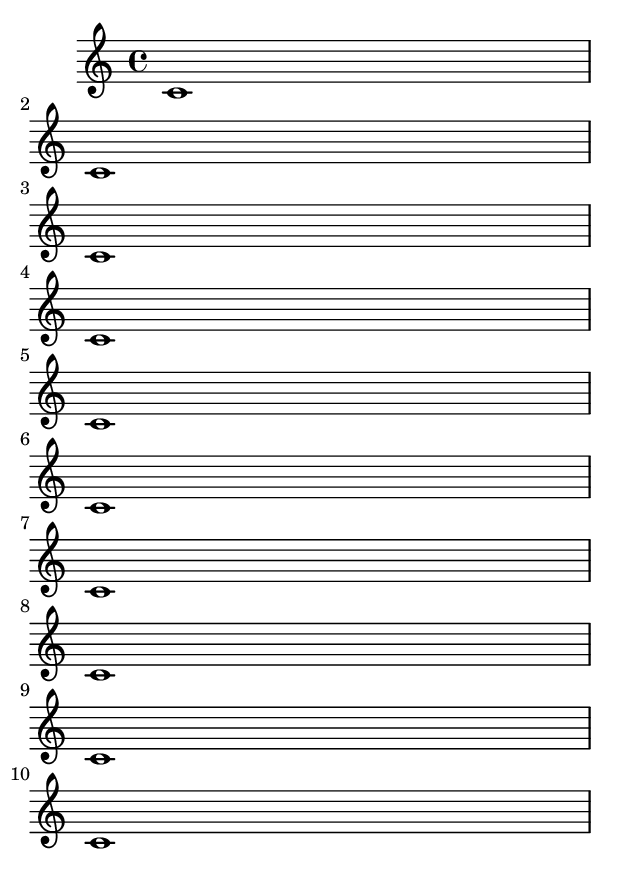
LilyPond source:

\version "2.11.34"

\header {
  texidoc = "The number of pages in a score can be forced by setting
@code{page-count} in the (book-level) paper block. Even if there are
too many systems for that number of pages, we will squeeze them in."
}

#(set-default-paper-size "a6")

\book {
  \paper { page-count = 1}
  \score { { \repeat unfold 10 {c'1 \break} } }
}